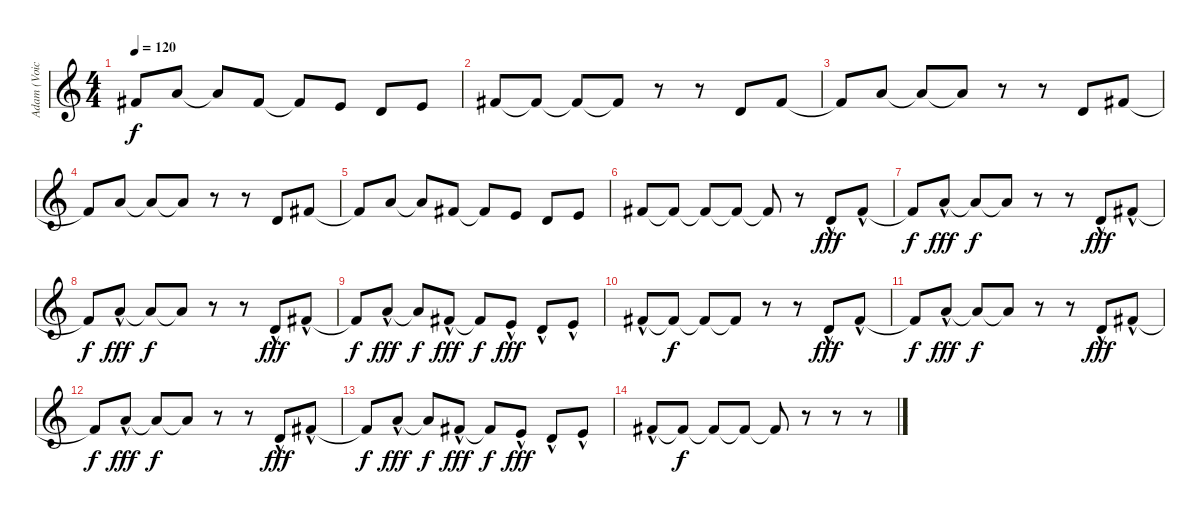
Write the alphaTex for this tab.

\track ("Adam (Voice)" "Adam (Voic") {instrument clarinet}
\staff {score}
\tuning (E4 B3 G3 D3 A2 E2) {hide}
\ts (4 4)
\tempo 120
\clef g2
\ks c
7.2{t}.8{dy f} 10.2.8 10.2{t}.8 7.2.8 7.2{t}.8 9.3.8 7.3.8 9.3.8 |
7.2.8 7.2{t}.8 7.2{t}.8 7.2{t}.8 r.8 r.8 7.3.8 7.2.8 |
7.2{t}.8 10.2.8 10.2{t}.8 10.2{t}.8 r.8 r.8 7.3.8 7.2.8 |
7.2{t}.8 10.2.8 10.2{t}.8 10.2{t}.8 r.8 r.8 7.3.8 7.2.8 |
7.2{t}.8 10.2.8 10.2{t}.8 7.2.8 7.2{t}.8 9.3.8 7.3.8 9.3.8 |
7.2.8 7.2{t}.8 7.2{t}.8 7.2{t}.8 7.2{t}.8 r.8 7.3{hac}.8{dy fff} 7.2{hac}.8 |
7.2{t}.8{dy f} 10.2{hac}.8{dy fff} 10.2{t}.8{dy f} 10.2{t}.8 r.8 r.8 7.3{hac}.8{dy fff} 7.2{hac}.8 |
7.2{t}.8{dy f} 10.2{hac}.8{dy fff} 10.2{t}.8{dy f} 10.2{t}.8 r.8 r.8 7.3{hac}.8{dy fff} 7.2{hac}.8 |
7.2{t}.8{dy f} 10.2{hac}.8{dy fff} 10.2{t}.8{dy f} 7.2{hac}.8{dy fff} 7.2{t}.8{dy f} 9.3{hac}.8{dy fff} 7.3{hac}.8 9.3{hac}.8 |
7.2{hac}.8 7.2{t}.8{dy f} 7.2{t}.8 7.2{t}.8 r.8 r.8 7.3{hac}.8{dy fff} 7.2{hac}.8 |
7.2{t}.8{dy f} 10.2{hac}.8{dy fff} 10.2{t}.8{dy f} 10.2{t}.8 r.8 r.8 7.3{hac}.8{dy fff} 7.2{hac}.8 |
7.2{t}.8{dy f} 10.2{hac}.8{dy fff} 10.2{t}.8{dy f} 10.2{t}.8 r.8 r.8 7.3{hac}.8{dy fff} 7.2{hac}.8 |
7.2{t}.8{dy f} 10.2{hac}.8{dy fff} 10.2{t}.8{dy f} 7.2{hac}.8{dy fff} 7.2{t}.8{dy f} 9.3{hac}.8{dy fff} 7.3{hac}.8 9.3{hac}.8 |
7.2{hac}.8 7.2{t}.8{dy f} 7.2{t}.8 7.2{t}.8 7.2{t}.8 r.8 r.8 r.8
